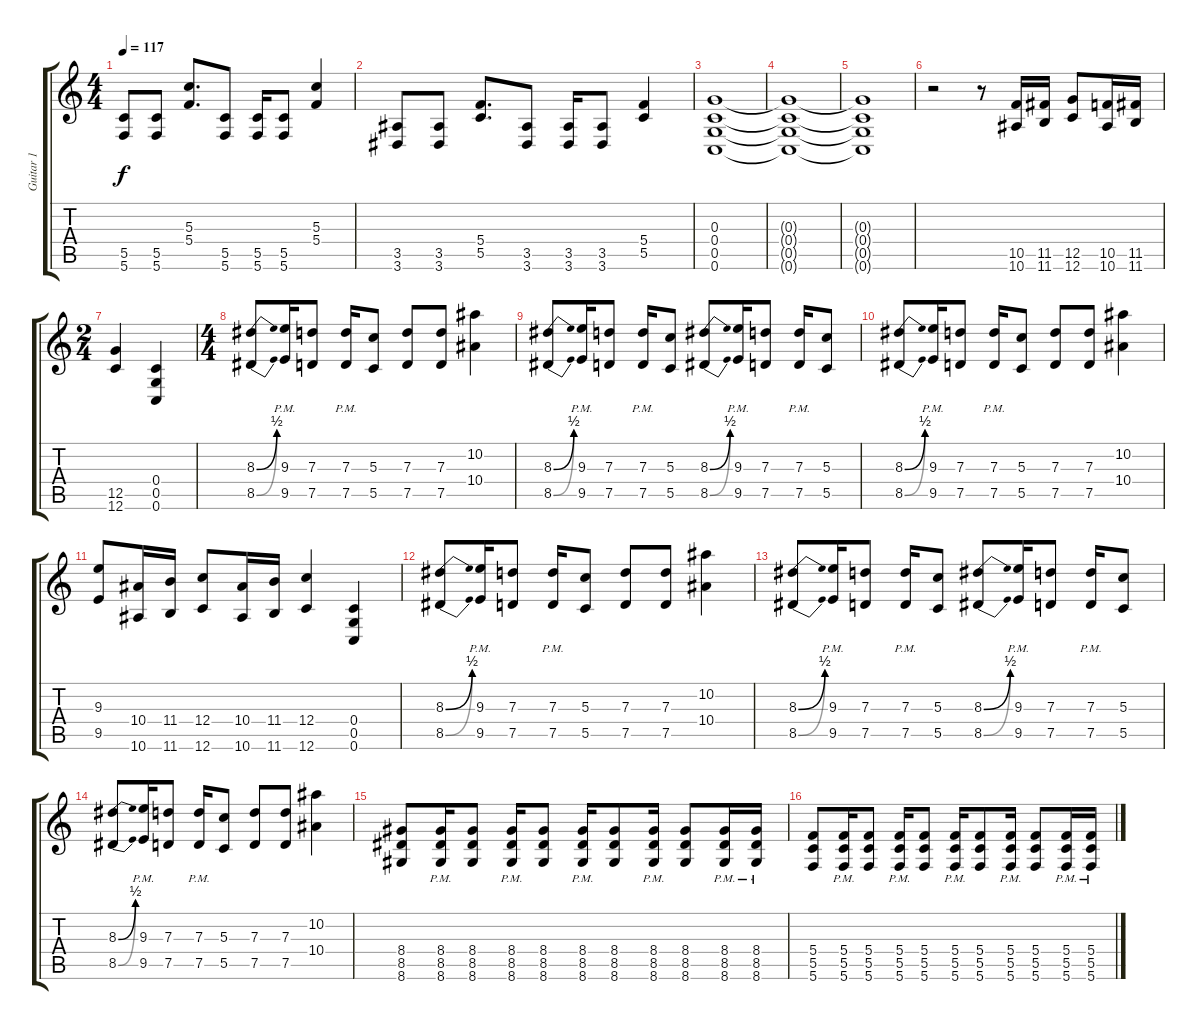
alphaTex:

\track ("Guitar 1" "Guitar 1") {instrument distortionguitar}
\staff {score tabs}
\tuning (E4 C4 G3 C3 G2 C2) {hide}
\ts (4 4)
\tempo 117
\clef g2
\ks c
(5.5 5.6).8{dy f} (5.5 5.6).8 (5.3 5.4).8{d} (5.5 5.6).8 (5.5 5.6).16 (5.5 5.6).8 (5.3 5.4).4 |
(3.5 3.6).8 (3.5 3.6).8 (5.4 5.5).8{d} (3.5 3.6).8 (3.5 3.6).16 (3.5 3.6).8 (5.4 5.5).4 |
(0.3 0.4 0.5 0.6).1 |
(0.3{t} 0.4{t} 0.5{t} 0.6{t}).1 |
(0.3{t} 0.4{t} 0.5{t} 0.6{t}).1 |
r.2 r.8 (10.5 10.6).16 (11.5 11.6).16 (12.5 12.6).8 (10.5 10.6).16 (11.5 11.6).16 |
\ts (2 4)
(12.5 12.6).4 (0.4 0.5 0.6).4 |
\ts (4 4)
(8.3{be (bend 0 0 60 2)} 8.5{be (bend 0 0 60 2)}).8 (9.3{pm} 9.5{pm}).16 (7.3 7.5).8 (7.3{pm} 7.5{pm}).16 (5.3 5.5).8 (7.3 7.5).8 (7.3 7.5).8 (10.2 10.4).4 |
(8.3{be (bend 0 0 60 2)} 8.5{be (bend 0 0 60 2)}).8 (9.3{pm} 9.5{pm}).16 (7.3 7.5).8 (7.3{pm} 7.5{pm}).16 (5.3 5.5).8 (8.3{be (bend 0 0 60 2)} 8.5{be (bend 0 0 60 2)}).8 (9.3{pm} 9.5{pm}).16 (7.3 7.5).8 (7.3{pm} 7.5{pm}).16 (5.3 5.5).8 |
(8.3{be (bend 0 0 60 2)} 8.5{be (bend 0 0 60 2)}).8 (9.3{pm} 9.5{pm}).16 (7.3 7.5).8 (7.3{pm} 7.5{pm}).16 (5.3 5.5).8 (7.3 7.5).8 (7.3 7.5).8 (10.2 10.4).4 |
(9.3 9.5).8 (10.4 10.6).16 (11.4 11.6).16 (12.4 12.6).8 (10.4 10.6).16 (11.4 11.6).16 (12.4 12.6).4 (0.4 0.5 0.6).4 |
(8.3{be (bend 0 0 60 2)} 8.5{be (bend 0 0 60 2)}).8 (9.3{pm} 9.5{pm}).16 (7.3 7.5).8 (7.3{pm} 7.5{pm}).16 (5.3 5.5).8 (7.3 7.5).8 (7.3 7.5).8 (10.2 10.4).4 |
(8.3{be (bend 0 0 60 2)} 8.5{be (bend 0 0 60 2)}).8 (9.3{pm} 9.5{pm}).16 (7.3 7.5).8 (7.3{pm} 7.5{pm}).16 (5.3 5.5).8 (8.3{be (bend 0 0 60 2)} 8.5{be (bend 0 0 60 2)}).8 (9.3{pm} 9.5{pm}).16 (7.3 7.5).8 (7.3{pm} 7.5{pm}).16 (5.3 5.5).8 |
(8.3{be (bend 0 0 60 2)} 8.5{be (bend 0 0 60 2)}).8 (9.3{pm} 9.5{pm}).16 (7.3 7.5).8 (7.3{pm} 7.5{pm}).16 (5.3 5.5).8 (7.3 7.5).8 (7.3 7.5).8 (10.2 10.4).4 |
(8.4 8.5 8.6).8 (8.4{pm} 8.5{pm} 8.6{pm}).16 (8.4 8.5 8.6).8 (8.4{pm} 8.5{pm} 8.6{pm}).16 (8.4 8.5 8.6).8 (8.4{pm} 8.5{pm} 8.6{pm}).16 (8.4 8.5 8.6).8 (8.4{pm} 8.5{pm} 8.6{pm}).16 (8.4 8.5 8.6).8 (8.4{pm} 8.5{pm} 8.6{pm}).16 (8.4{pm} 8.5{pm} 8.6{pm}).16 |
(5.4 5.5 5.6).8 (5.4{pm} 5.5{pm} 5.6{pm}).16 (5.4 5.5 5.6).8 (5.4{pm} 5.5{pm} 5.6{pm}).16 (5.4 5.5 5.6).8 (5.4{pm} 5.5{pm} 5.6{pm}).16 (5.4 5.5 5.6).8 (5.4{pm} 5.5{pm} 5.6{pm}).16 (5.4 5.5 5.6).8 (5.4{pm} 5.5{pm} 5.6{pm}).16 (5.4{pm} 5.5{pm} 5.6{pm}).16
